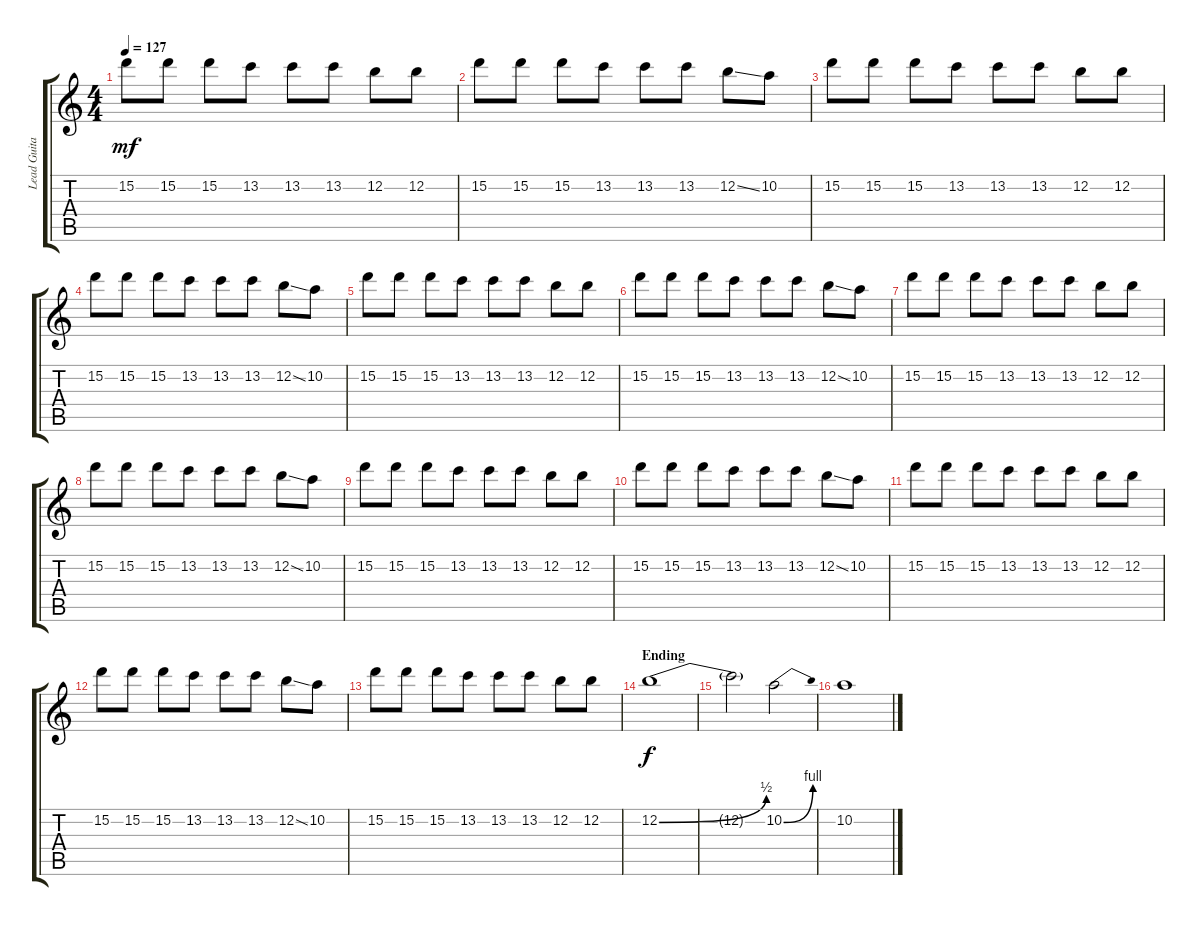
\track ("Lead Guitar 1" "Lead Guita") {instrument distortionguitar}
\staff {score tabs}
\tuning (E4 B3 G3 D3 A2 E2) {hide}
\ts (4 4)
\tempo 127
\clef g2
\ks c
15.2.8{dy mf} 15.2.8 15.2.8 13.2.8 13.2.8 13.2.8 12.2.8 12.2.8 |
15.2.8 15.2.8 15.2.8 13.2.8 13.2.8 13.2.8 12.2{ss}.8 10.2.8 |
15.2.8 15.2.8 15.2.8 13.2.8 13.2.8 13.2.8 12.2.8 12.2.8 |
15.2.8 15.2.8 15.2.8 13.2.8 13.2.8 13.2.8 12.2{ss}.8 10.2.8 |
15.2.8 15.2.8 15.2.8 13.2.8 13.2.8 13.2.8 12.2.8 12.2.8 |
15.2.8 15.2.8 15.2.8 13.2.8 13.2.8 13.2.8 12.2{ss}.8 10.2.8 |
15.2.8 15.2.8 15.2.8 13.2.8 13.2.8 13.2.8 12.2.8 12.2.8 |
15.2.8 15.2.8 15.2.8 13.2.8 13.2.8 13.2.8 12.2{ss}.8 10.2.8 |
15.2.8 15.2.8 15.2.8 13.2.8 13.2.8 13.2.8 12.2.8 12.2.8 |
15.2.8 15.2.8 15.2.8 13.2.8 13.2.8 13.2.8 12.2{ss}.8 10.2.8 |
15.2.8 15.2.8 15.2.8 13.2.8 13.2.8 13.2.8 12.2.8 12.2.8 |
15.2.8 15.2.8 15.2.8 13.2.8 13.2.8 13.2.8 12.2{ss}.8 10.2.8 |
15.2.8 15.2.8 15.2.8 13.2.8 13.2.8 13.2.8 12.2.8 12.2.8 |
\section ("" "Ending")
12.2{be (bend 0 0 60 2)}.1{dy f} |
12.2{t}.2 10.2{be (bend 0 0 60 4)}.2 |
10.2.1
